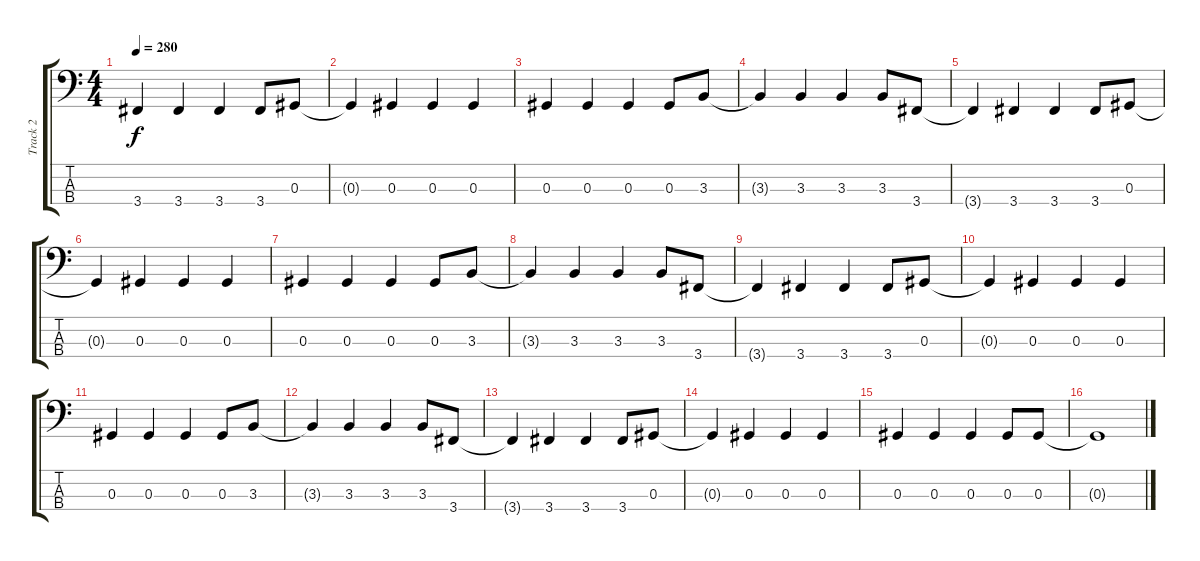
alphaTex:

\track ("Track 2" "Track 2") {instrument electricbassfinger}
\staff {score tabs}
\tuning (Gb2 Db2 Ab1 Eb1) {hide}
\ts (4 4)
\tempo 280
\clef f4
\ks c
3.4{t}.4{dy f} 3.4.4 3.4.4 3.4.8 0.3.8 |
0.3{t}.4 0.3.4 0.3.4 0.3.4 |
0.3.4 0.3.4 0.3.4 0.3.8 3.3.8 |
3.3{t}.4 3.3.4 3.3.4 3.3.8 3.4.8 |
3.4{t}.4 3.4.4 3.4.4 3.4.8 0.3.8 |
0.3{t}.4 0.3.4 0.3.4 0.3.4 |
0.3.4 0.3.4 0.3.4 0.3.8 3.3.8 |
3.3{t}.4 3.3.4 3.3.4 3.3.8 3.4.8 |
3.4{t}.4 3.4.4 3.4.4 3.4.8 0.3.8 |
0.3{t}.4 0.3.4 0.3.4 0.3.4 |
0.3.4 0.3.4 0.3.4 0.3.8 3.3.8 |
3.3{t}.4 3.3.4 3.3.4 3.3.8 3.4.8 |
3.4{t}.4 3.4.4 3.4.4 3.4.8 0.3.8 |
0.3{t}.4 0.3.4 0.3.4 0.3.4 |
0.3.4 0.3.4 0.3.4 0.3.8 0.3.8 |
0.3{t}.1
